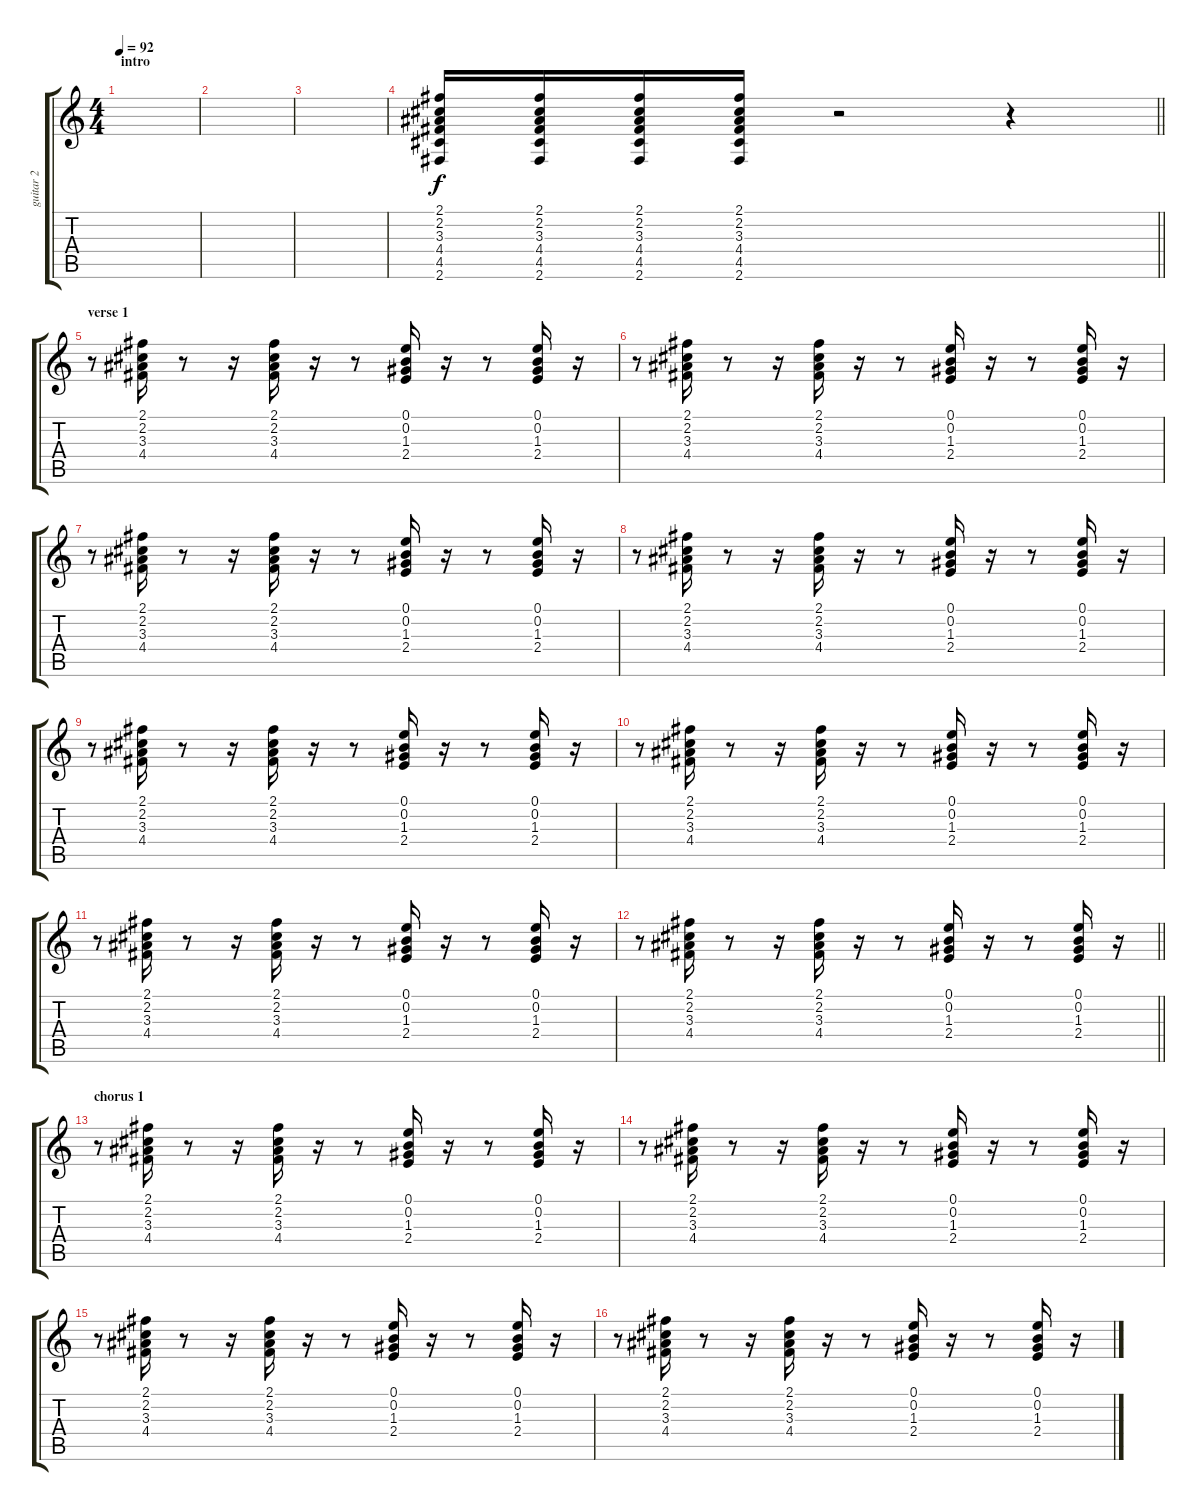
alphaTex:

\track ("guitar 2" "guitar 2") {instrument distortionguitar}
\staff {score tabs}
\tuning (E4 B3 G3 D3 A2 E2) {hide}
\ts (4 4)
\section ("" "intro")
\tempo 92
\clef g2
\ks c
|
|
|
\barLineRight lightlight
(2.1 2.2 3.3 4.4 4.5 2.6).16 (2.1 2.2 3.3 4.4 4.5 2.6).16 (2.1 2.2 3.3 4.4 4.5 2.6).16 (2.1 2.2 3.3 4.4 4.5 2.6).16 r.2 r.4 |
\section ("" "verse 1")
r.8{balance 8 instrument electricguitarclean} (2.1 2.2 3.3 4.4).16 r.8 r.16 (2.1 2.2 3.3 4.4).16 r.16 r.8 (0.1 0.2 1.3 2.4).16 r.16 r.8 (0.1 0.2 1.3 2.4).16 r.16 |
r.8 (2.1 2.2 3.3 4.4).16 r.8 r.16 (2.1 2.2 3.3 4.4).16 r.16 r.8 (0.1 0.2 1.3 2.4).16 r.16 r.8 (0.1 0.2 1.3 2.4).16 r.16 |
r.8 (2.1 2.2 3.3 4.4).16 r.8 r.16 (2.1 2.2 3.3 4.4).16 r.16 r.8 (0.1 0.2 1.3 2.4).16 r.16 r.8 (0.1 0.2 1.3 2.4).16 r.16 |
r.8 (2.1 2.2 3.3 4.4).16 r.8 r.16 (2.1 2.2 3.3 4.4).16 r.16 r.8 (0.1 0.2 1.3 2.4).16 r.16 r.8 (0.1 0.2 1.3 2.4).16 r.16 |
r.8 (2.1 2.2 3.3 4.4).16 r.8 r.16 (2.1 2.2 3.3 4.4).16 r.16 r.8 (0.1 0.2 1.3 2.4).16 r.16 r.8 (0.1 0.2 1.3 2.4).16 r.16 |
r.8 (2.1 2.2 3.3 4.4).16 r.8 r.16 (2.1 2.2 3.3 4.4).16 r.16 r.8 (0.1 0.2 1.3 2.4).16 r.16 r.8 (0.1 0.2 1.3 2.4).16 r.16 |
r.8 (2.1 2.2 3.3 4.4).16 r.8 r.16 (2.1 2.2 3.3 4.4).16 r.16 r.8 (0.1 0.2 1.3 2.4).16 r.16 r.8 (0.1 0.2 1.3 2.4).16 r.16 |
\barLineRight lightlight
r.8 (2.1 2.2 3.3 4.4).16 r.8 r.16 (2.1 2.2 3.3 4.4).16 r.16 r.8 (0.1 0.2 1.3 2.4).16 r.16 r.8 (0.1 0.2 1.3 2.4).16 r.16 |
\section ("" "chorus 1")
r.8 (2.1 2.2 3.3 4.4).16 r.8 r.16 (2.1 2.2 3.3 4.4).16 r.16 r.8 (0.1 0.2 1.3 2.4).16 r.16 r.8 (0.1 0.2 1.3 2.4).16 r.16 |
r.8 (2.1 2.2 3.3 4.4).16 r.8 r.16 (2.1 2.2 3.3 4.4).16 r.16 r.8 (0.1 0.2 1.3 2.4).16 r.16 r.8 (0.1 0.2 1.3 2.4).16 r.16 |
r.8 (2.1 2.2 3.3 4.4).16 r.8 r.16 (2.1 2.2 3.3 4.4).16 r.16 r.8 (0.1 0.2 1.3 2.4).16 r.16 r.8 (0.1 0.2 1.3 2.4).16 r.16 |
r.8 (2.1 2.2 3.3 4.4).16 r.8 r.16 (2.1 2.2 3.3 4.4).16 r.16 r.8 (0.1 0.2 1.3 2.4).16 r.16 r.8 (0.1 0.2 1.3 2.4).16 r.16
